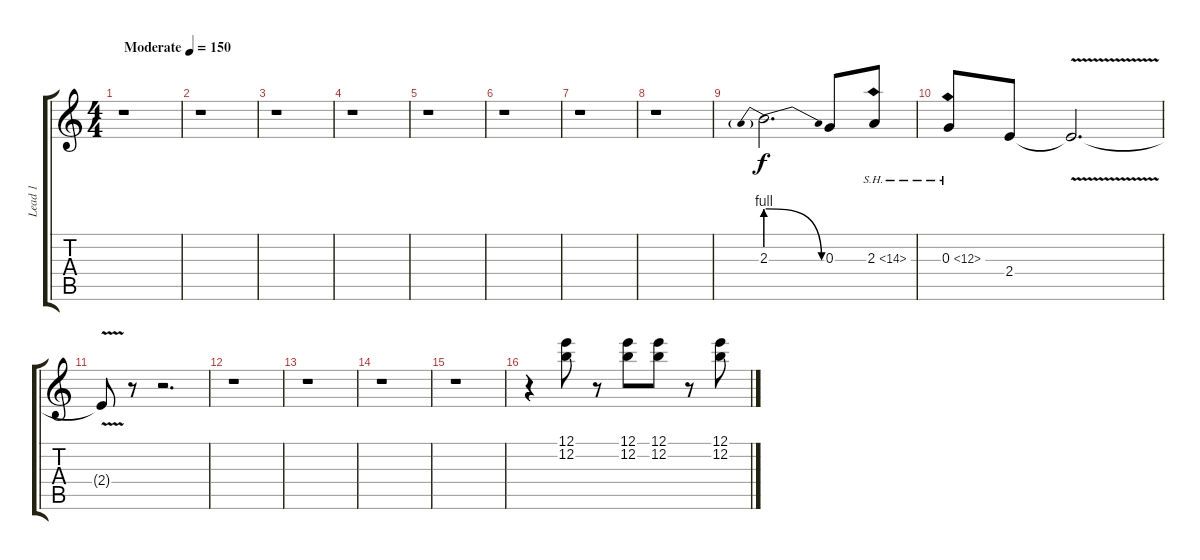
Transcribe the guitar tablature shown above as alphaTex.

\track ("Lead 1" "Lead 1") {instrument distortionguitar}
\staff {score tabs}
\tuning (E4 B3 G3 D3 A2 E2) {hide}
\ts (4 4)
\tempo (150 "Moderate")
\clef g2
\ks c
r.1{dy f instrument distortionguitar} |
r.1 |
r.1 |
r.1 |
r.1 |
r.1 |
r.1 |
r.1 |
2.3{be (prebendrelease 0 4 60 0)}.2{d} 0.3.8 2.3{sh 12}.8 |
0.3{sh 12}.8 2.4.8 2.4{v t}.2{d} |
2.4{t}.8 r.8 r.2{d} |
r.1 |
r.1 |
r.1 |
r.1 |
r.4 (12.1 12.2).8 r.8 (12.1 12.2).8 (12.1 12.2).8 r.8 (12.1 12.2).8
